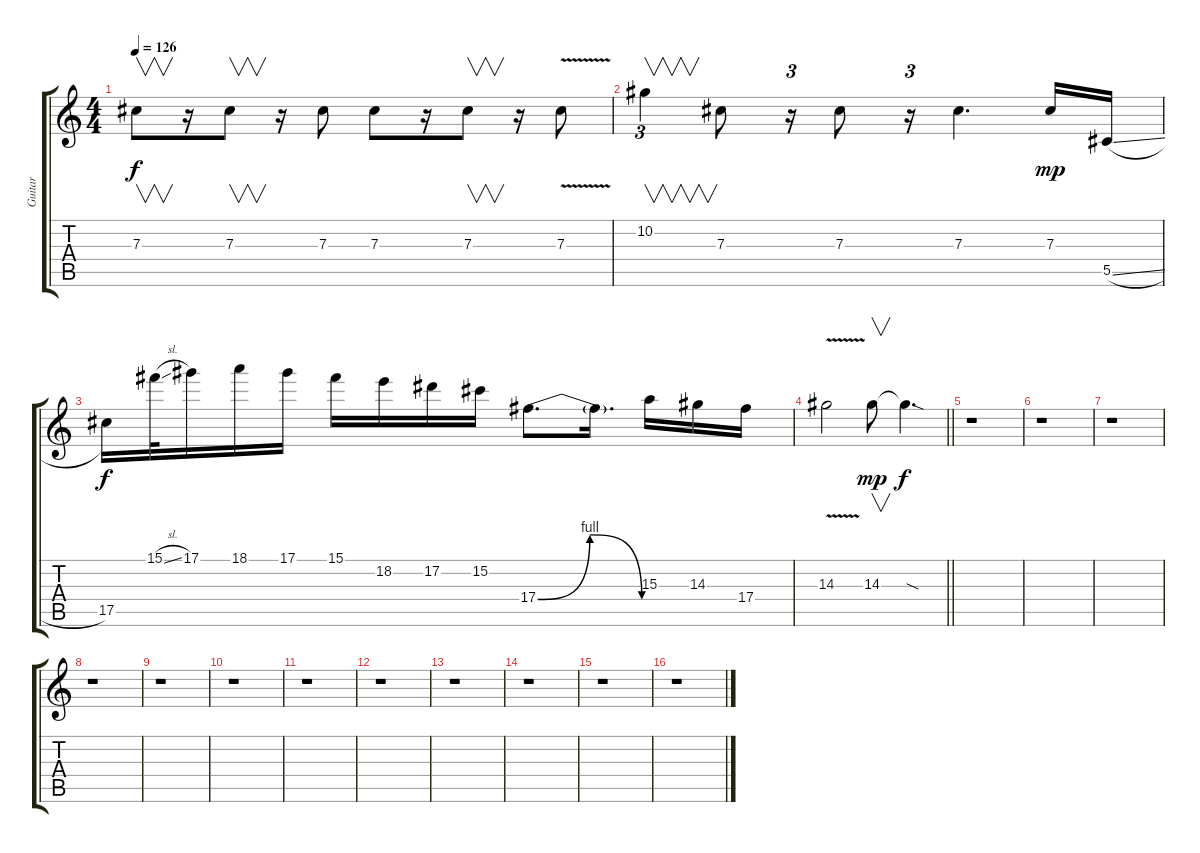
\track ("Guitar" "Guitar") {instrument electricguitarjazz}
\staff {score tabs}
\tuning (Eb4 Bb3 Gb3 Db3 Ab2 Eb2) {hide}
\ts (4 4)
\tempo 126
\clef g2
\ks c
7.3.8{v dy f} r.16 7.3.8{v} r.16 7.3.8 7.3.8 r.16 7.3.8{v} r.16 7.3{v}.8 |
10.2.4{v tu (3 2)} 7.3.8 r.16{tu (3 2)} 7.3.8 r.16{tu (3 2)} 7.3.4{d} 7.3.16{dy mp} 5.5{sl}.16 |
17.5.16{dy f} 15.1{sl}.32 17.1.16 18.1.16 17.1.16 15.1.16 18.2.16 17.2.16 15.2.16 17.4{be (bendrelease 0 0 15 4 55 4 60 0)}.8{d} 17.4{t}.16{d} 15.3.16 14.3.16 17.4.16 |
\barLineRight lightlight
14.3{v}.2 14.3.8{v dy mp} 14.3{sod t}.4{d dy f} |
r.1 |
r.1 |
r.1 |
r.1 |
r.1 |
r.1 |
r.1 |
r.1 |
r.1 |
r.1 |
r.1 |
r.1
